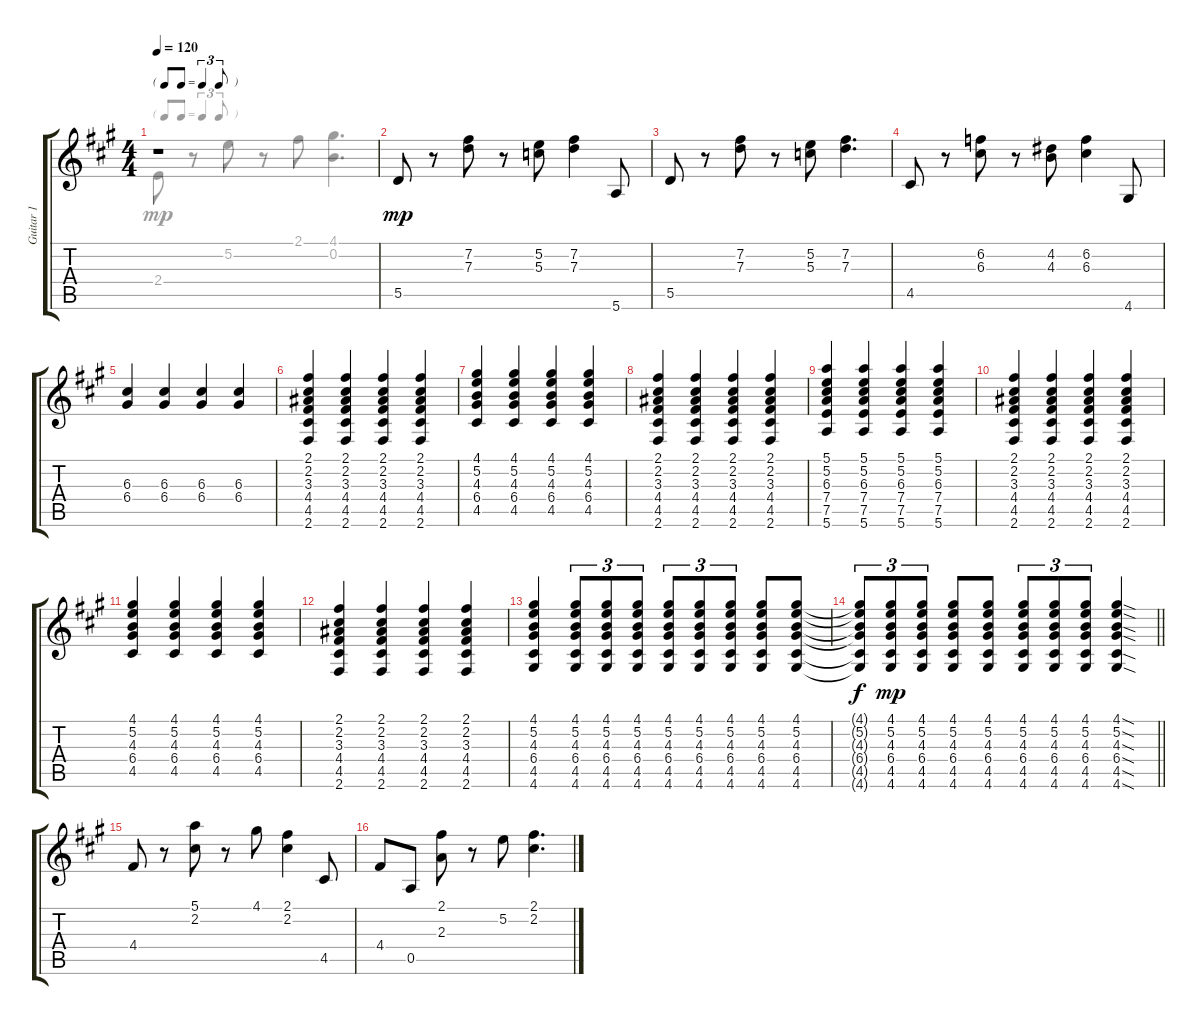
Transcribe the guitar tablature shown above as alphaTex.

\track ("Guitar 1" "Guitar 1") {instrument electricguitarclean}
\staff {score tabs}
\tuning (E4 B3 G3 D3 A2 E2) {hide}
\voice
\ts (4 4)
\tf triplet8th
\tempo 120
\clef g2
\ks a
r.1{dy mp} |
5.5.8 r.8 (7.2 7.3).8 r.8 (5.2 5.3).8 (7.2 7.3).4 5.6.8 |
5.5.8 r.8 (7.2 7.3).8 r.8 (5.2 5.3).8 (7.2 7.3).4{d} |
4.5.8 r.8 (6.2 6.3).8 r.8 (4.2 4.3).8 (6.2 6.3).4 4.6.8 |
(6.3 6.4).4 (6.3 6.4).4 (6.3 6.4).4 (6.3 6.4).4 |
(2.1 2.2 3.3 4.4 4.5 2.6).4 (2.1 2.2 3.3 4.4 4.5 2.6).4 (2.1 2.2 3.3 4.4 4.5 2.6).4 (2.1 2.2 3.3 4.4 4.5 2.6).4 |
(4.1 5.2 4.3 6.4 4.5).4 (4.1 5.2 4.3 6.4 4.5).4 (4.1 5.2 4.3 6.4 4.5).4 (4.1 5.2 4.3 6.4 4.5).4 |
(2.1 2.2 3.3 4.4 4.5 2.6).4 (2.1 2.2 3.3 4.4 4.5 2.6).4 (2.1 2.2 3.3 4.4 4.5 2.6).4 (2.1 2.2 3.3 4.4 4.5 2.6).4 |
(5.1 5.2 6.3 7.4 7.5 5.6).4 (5.1 5.2 6.3 7.4 7.5 5.6).4 (5.1 5.2 6.3 7.4 7.5 5.6).4 (5.1 5.2 6.3 7.4 7.5 5.6).4 |
(2.1 2.2 3.3 4.4 4.5 2.6).4 (2.1 2.2 3.3 4.4 4.5 2.6).4 (2.1 2.2 3.3 4.4 4.5 2.6).4 (2.1 2.2 3.3 4.4 4.5 2.6).4 |
(4.1 5.2 4.3 6.4 4.5).4 (4.1 5.2 4.3 6.4 4.5).4 (4.1 5.2 4.3 6.4 4.5).4 (4.1 5.2 4.3 6.4 4.5).4 |
(2.1 2.2 3.3 4.4 4.5 2.6).4 (2.1 2.2 3.3 4.4 4.5 2.6).4 (2.1 2.2 3.3 4.4 4.5 2.6).4 (2.1 2.2 3.3 4.4 4.5 2.6).4 |
(4.1 5.2 4.3 6.4 4.5 4.6).4 (4.1 5.2 4.3 6.4 4.5 4.6).8{tu (3 2)} (4.1 5.2 4.3 6.4 4.5 4.6).8{tu (3 2)} (4.1 5.2 4.3 6.4 4.5 4.6).8{tu (3 2)} (4.1 5.2 4.3 6.4 4.5 4.6).8{tu (3 2)} (4.1 5.2 4.3 6.4 4.5 4.6).8{tu (3 2)} (4.1 5.2 4.3 6.4 4.5 4.6).8{tu (3 2)} (4.1 5.2 4.3 6.4 4.5 4.6).8 (4.1 5.2 4.3 6.4 4.5 4.6).8 |
\barLineRight lightlight
(4.1{t} 5.2{t} 4.3{t} 6.4{t} 4.5{t} 4.6{t}).8{tu (3 2) dy f} (4.1 5.2 4.3 6.4 4.5 4.6).8{tu (3 2) dy mp} (4.1 5.2 4.3 6.4 4.5 4.6).8{tu (3 2)} (4.1 5.2 4.3 6.4 4.5 4.6).8 (4.1 5.2 4.3 6.4 4.5 4.6).8 (4.1 5.2 4.3 6.4 4.5 4.6).8{tu (3 2)} (4.1 5.2 4.3 6.4 4.5 4.6).8{tu (3 2)} (4.1 5.2 4.3 6.4 4.5 4.6).8{tu (3 2)} (4.1{sod} 5.2{sod} 4.3{sod} 6.4{sod} 4.5{sod} 4.6{sod}).4 |
4.4.8 r.8 (5.1 2.2).8 r.8 4.1.8 (2.1 2.2).4 4.5.8 |
4.4.8 0.5.8 (2.1 2.3).8 r.8 5.2.8 (2.1 2.2).4{d}
\voice
\clef g2
\ottava regular
\simile none
\ks a
2.4.8{dy mp} r.8 5.2.8 r.8 2.1.8 (4.1 0.2).4{d} |
|
|
|
|
|
|
|
|
|
|
|
|
\barLineRight lightlight
|
|
